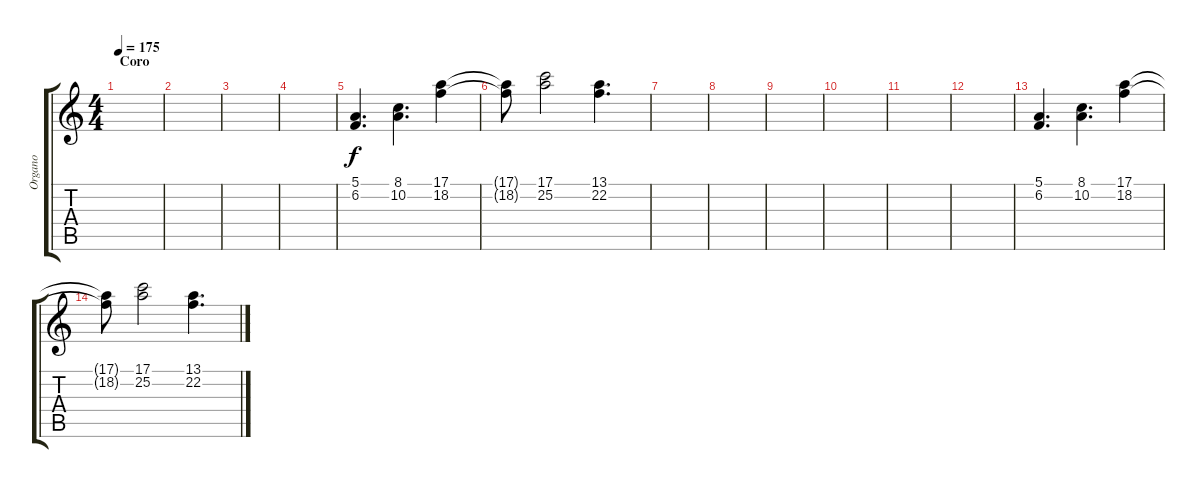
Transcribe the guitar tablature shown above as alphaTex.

\track ("Organo" "Organo") {instrument harmonica}
\staff {score tabs}
\tuning (E4 B3 G3 D3 A2 E2) {hide}
\ts (4 4)
\section ("" "Coro")
\tempo 175
\clef g2
\ks c
|
|
|
|
(5.1 6.2).4{d} (8.1 10.2).4{d} (17.1 18.2).4 |
(17.1{t} 18.2{t}).8 (17.1 25.2).2 (13.1 22.2).4{d} |
|
|
|
|
|
|
(5.1 6.2).4{d} (8.1 10.2).4{d} (17.1 18.2).4 |
(17.1{t} 18.2{t}).8 (17.1 25.2).2 (13.1 22.2).4{d}
